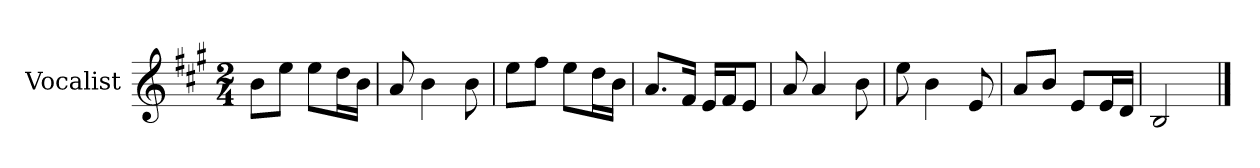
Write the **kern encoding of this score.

**kern
*part1
*staff1
*I"Vocalist
*k[f#c#g#]
*A:
*M2/4
=
8bL
8eeJ
8eeL
16ddL
16bJJ
=1
8a
4b
8b
=2
8eeL
8ff#J
8eeL
16ddL
16bJJ
=3
8.aL
16f#Jk
16eLL
16f#J
8eJ
=4
8a
4a
8b
=5
8ee
4b
8e
=6
8aL
8bJ
8eL
16eL
16dJJ
=7
2B
==
*-
